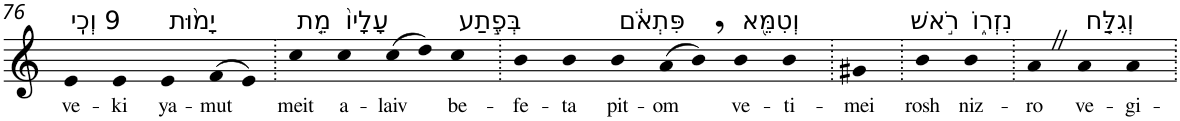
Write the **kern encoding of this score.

**kern	**text
*part1	*part1
*staff1	*staff1
*I"Piano	*
*I'Pno	*
!!LO:PB:g=z
*clefG2	*
*k[]	*
=76	=76
!LO:TX:a:t=9 וְכִֽי	!
!	!LO:LY:b
4e	ve-
!	!LO:LY:b
4e	-ki
!LO:TX:a:t=יָמ֨וּת	!
!	!LO:LY:b
4e	ya-
!	!LO:LY:b
(>8f	-mut
8e)	.
=77.	=77.
!LO:TX:a:t=מֵ֤ת	!
!	!LO:LY:b
4cc	meit
!LO:TX:a:t=עָלָיו֙	!
!	!LO:LY:b
4cc	a-
!	!LO:LY:b
(>8cc	-laiv
8dd)	.
!LO:TX:a:t=בְּפֶ֣תַע	!
!	!LO:LY:b
4cc	be-
=78.	=78.
!	!LO:LY:b
4b	-fe-
!	!LO:LY:b
4b	-ta
!LO:TX:a:t=פִּתְאֹ֔ם	!
!	!LO:LY:b
4b	pit-
!	!LO:LY:b
(>8a	-om
8b,)	.
!LO:TX:a:t=וְטִמֵּ֖א	!
!	!LO:LY:b
4b	ve-
!	!LO:LY:b
4b	-ti-
=79.	=79.
!	!LO:LY:b
4g#X	-mei
=80.	=80.
!LO:TX:a:t=רֹ֣אשׁ	!
!	!LO:LY:b
4b	rosh
!LO:TX:a:t=נִזְר֑וֹ	!
!	!LO:LY:b
4b	niz-
=81.	=81.
!	!LO:LY:b
4aZ	-ro
!LO:TX:a:t=וְגִלַּ֤ח	!
!	!LO:LY:b
4a	ve-
!	!LO:LY:b
4a	-gi-
=.	=.
*-	*-
